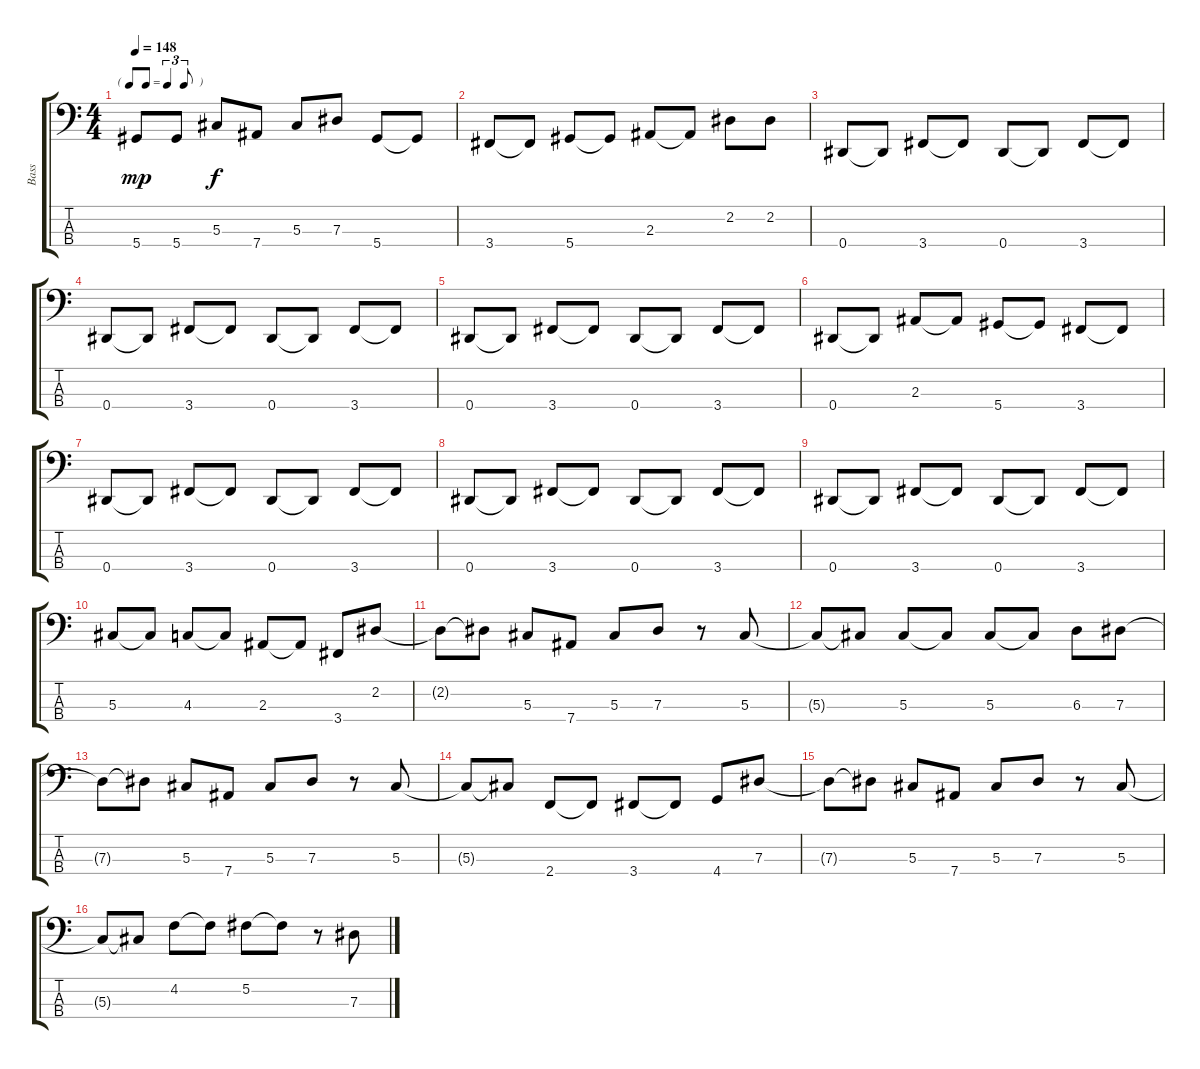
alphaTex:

\track ("Bass" "Bass") {instrument electricbassfinger}
\staff {score tabs}
\tuning (Gb2 Db2 Ab1 Eb1) {hide}
\ts (4 4)
\tf triplet8th
\tempo 148
\clef f4
\ks c
5.4.8{dy mp} 5.4.8 5.3.8{dy f} 7.4.8 5.3.8 7.3.8 5.4.8 5.4{t}.8 |
3.4.8 3.4{t}.8 5.4.8 5.4{t}.8 2.3.8 2.3{t}.8 2.2.8 2.2.8 |
0.4.8 0.4{t}.8 3.4.8 3.4{t}.8 0.4.8 0.4{t}.8 3.4.8 3.4{t}.8 |
0.4.8 0.4{t}.8 3.4.8 3.4{t}.8 0.4.8 0.4{t}.8 3.4.8 3.4{t}.8 |
0.4.8 0.4{t}.8 3.4.8 3.4{t}.8 0.4.8 0.4{t}.8 3.4.8 3.4{t}.8 |
0.4.8 0.4{t}.8 2.3.8 2.3{t}.8 5.4.8 5.4{t}.8 3.4.8 3.4{t}.8 |
0.4.8 0.4{t}.8 3.4.8 3.4{t}.8 0.4.8 0.4{t}.8 3.4.8 3.4{t}.8 |
0.4.8 0.4{t}.8 3.4.8 3.4{t}.8 0.4.8 0.4{t}.8 3.4.8 3.4{t}.8 |
0.4.8 0.4{t}.8 3.4.8 3.4{t}.8 0.4.8 0.4{t}.8 3.4.8 3.4{t}.8 |
5.3.8 5.3{t}.8 4.3.8 4.3{t}.8 2.3.8 2.3{t}.8 3.4.8 2.2.8 |
2.2{t}.8 2.2{t}.8 5.3.8 7.4.8 5.3.8 7.3.8 r.8 5.3.8 |
5.3{t}.8 5.3{t}.8 5.3.8 5.3{t}.8 5.3.8 5.3{t}.8 6.3.8 7.3.8 |
7.3{t}.8 7.3{t}.8 5.3.8 7.4.8 5.3.8 7.3.8 r.8 5.3.8 |
5.3{t}.8 5.3{t}.8 2.4.8 2.4{t}.8 3.4.8 3.4{t}.8 4.4.8 7.3.8 |
7.3{t}.8 7.3{t}.8 5.3.8 7.4.8 5.3.8 7.3.8 r.8 5.3.8 |
5.3{t}.8 5.3{t}.8 4.2.8 4.2{t}.8 5.2.8 5.2{t}.8 r.8 7.3.8
